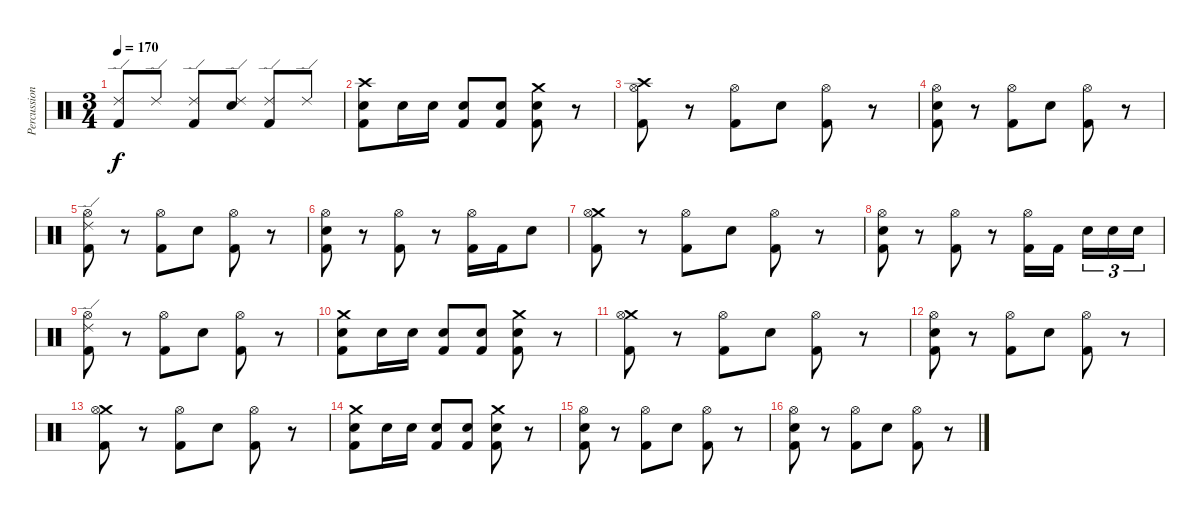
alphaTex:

\track ("Percussion" "Percussion") {instrument percussion}
\staff {score}
\articulation defaults
\ts (3 4)
\tempo 170
\clef neutral
\ks c
("Ride (edge) 2" "Kick (hit) 2").8{dy f} "Ride (edge) 2".8 ("Ride (edge) 2" "Kick (hit) 2").8 ("Ride (edge) 2" "Electric Snare (hit)").8 ("Ride (edge) 2" "Kick (hit) 2").8 "Ride (edge) 2".8 |
("Crash high (hit)" "Electric Snare (hit)" "Kick (hit) 2").8 "Electric Snare (hit)".16 "Electric Snare (hit)".16 ("Electric Snare (hit)" "Kick (hit) 2").8 ("Electric Snare (hit)" "Kick (hit) 2").8 ("Crash medium (hit)" "Electric Snare (hit)" "Kick (hit) 2").8 r.8 |
("Crash high (hit)" "Hi-Hat (open)" "Kick (hit) 2").8 r.8 ("Hi-Hat (open)" "Kick (hit) 2").8 "Electric Snare (hit)".8 ("Hi-Hat (open)" "Kick (hit) 2").8 r.8 |
("Hi-Hat (open)" "Electric Snare (hit)" "Kick (hit) 2").8 r.8 ("Hi-Hat (open)" "Kick (hit) 2").8 "Electric Snare (hit)".8 ("Hi-Hat (open)" "Kick (hit) 2").8 r.8 |
("Ride (edge) 2" "Hi-Hat (open)" "Kick (hit) 2").8 r.8 ("Hi-Hat (open)" "Kick (hit) 2").8 "Electric Snare (hit)".8 ("Hi-Hat (open)" "Kick (hit) 2").8 r.8 |
("Hi-Hat (open)" "Electric Snare (hit)" "Kick (hit) 2").8 r.8 ("Hi-Hat (open)" "Kick (hit) 2").8 r.8 ("Hi-Hat (open)" "Kick (hit) 2").16 "Kick (hit) 2".16 "Electric Snare (hit)".8 |
("Crash medium (hit)" "Hi-Hat (open)" "Kick (hit) 2").8 r.8 ("Hi-Hat (open)" "Kick (hit) 2").8 "Electric Snare (hit)".8 ("Hi-Hat (open)" "Kick (hit) 2").8 r.8 |
("Hi-Hat (open)" "Electric Snare (hit)" "Kick (hit) 2").8 r.8 ("Hi-Hat (open)" "Kick (hit) 2").8 r.8 ("Hi-Hat (open)" "Kick (hit) 2").16 "Kick (hit) 2".16 "Electric Snare (hit)".16{tu (3 2)} "Electric Snare (hit)".16{tu (3 2)} "Electric Snare (hit)".16{tu (3 2)} |
("Ride (edge) 2" "Hi-Hat (open)" "Kick (hit) 2").8 r.8 ("Hi-Hat (open)" "Kick (hit) 2").8 "Electric Snare (hit)".8 ("Hi-Hat (open)" "Kick (hit) 2").8 r.8 |
("Crash medium (hit)" "Electric Snare (hit)" "Kick (hit) 2").8 "Electric Snare (hit)".16 "Electric Snare (hit)".16 ("Electric Snare (hit)" "Kick (hit) 2").8 ("Electric Snare (hit)" "Kick (hit) 2").8 ("Crash medium (hit)" "Electric Snare (hit)" "Kick (hit) 2").8 r.8 |
("Crash medium (hit)" "Hi-Hat (open)" "Kick (hit) 2").8 r.8 ("Hi-Hat (open)" "Kick (hit) 2").8 "Electric Snare (hit)".8 ("Hi-Hat (open)" "Kick (hit) 2").8 r.8 |
("Hi-Hat (open)" "Electric Snare (hit)" "Kick (hit) 2").8 r.8 ("Hi-Hat (open)" "Kick (hit) 2").8 "Electric Snare (hit)".8 ("Hi-Hat (open)" "Kick (hit) 2").8 r.8 |
("Crash medium (hit)" "Hi-Hat (open)" "Kick (hit) 2").8 r.8 ("Hi-Hat (open)" "Kick (hit) 2").8 "Electric Snare (hit)".8 ("Hi-Hat (open)" "Kick (hit) 2").8 r.8 |
("Crash medium (hit)" "Electric Snare (hit)" "Kick (hit) 2").8 "Electric Snare (hit)".16 "Electric Snare (hit)".16 ("Electric Snare (hit)" "Kick (hit) 2").8 ("Electric Snare (hit)" "Kick (hit) 2").8 ("Crash medium (hit)" "Electric Snare (hit)" "Kick (hit) 2").8 r.8 |
("Hi-Hat (open)" "Electric Snare (hit)" "Kick (hit) 2").8 r.8 ("Hi-Hat (open)" "Kick (hit) 2").8 "Electric Snare (hit)".8 ("Hi-Hat (open)" "Kick (hit) 2").8 r.8 |
("Hi-Hat (open)" "Electric Snare (hit)" "Kick (hit) 2").8 r.8 ("Hi-Hat (open)" "Kick (hit) 2").8 "Electric Snare (hit)".8 ("Hi-Hat (open)" "Kick (hit) 2").8 r.8
